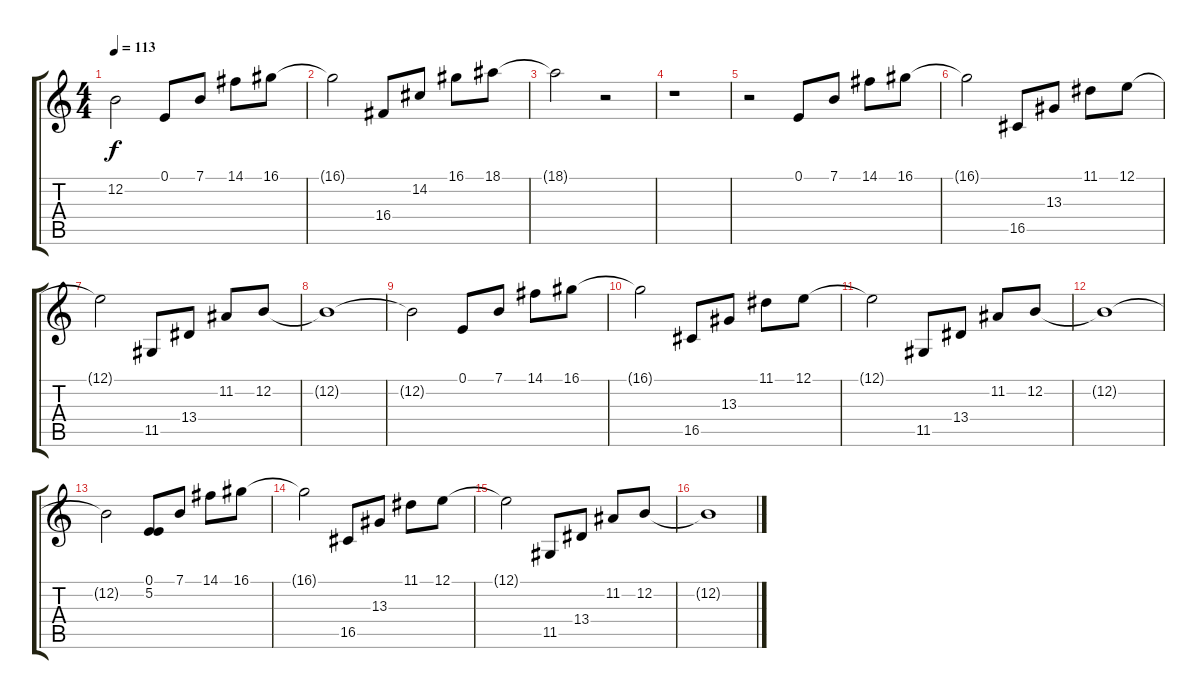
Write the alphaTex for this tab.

\track "" {instrument electricgrandpiano}
\staff {score tabs}
\tuning (E4 B3 G3 D3 A2 E2) {hide}
\ts (4 4)
\tempo 113
\clef g2
\ks c
12.2{t}.2{dy f} 0.1.8 7.1.8 14.1.8 16.1.8 |
16.1{t}.2 16.4.8 14.2.8 16.1.8 18.1.8 |
18.1{t}.2 r.2 |
r.1 |
r.2 0.1.8 7.1.8 14.1.8 16.1.8 |
16.1{t}.2 16.5.8 13.3.8 11.1.8 12.1.8 |
12.1{t}.2 11.5.8 13.4.8 11.2.8 12.2.8 |
12.2{t}.1 |
12.2{t}.2 0.1.8 7.1.8 14.1.8 16.1.8 |
16.1{t}.2 16.5.8 13.3.8 11.1.8 12.1.8 |
12.1{t}.2 11.5.8 13.4.8 11.2.8 12.2.8 |
12.2{t}.1 |
12.2{t}.2 (0.1 5.2).8 7.1.8 14.1.8 16.1.8 |
16.1{t}.2 16.5.8 13.3.8 11.1.8 12.1.8 |
12.1{t}.2 11.5.8 13.4.8 11.2.8 12.2.8 |
12.2{t}.1
